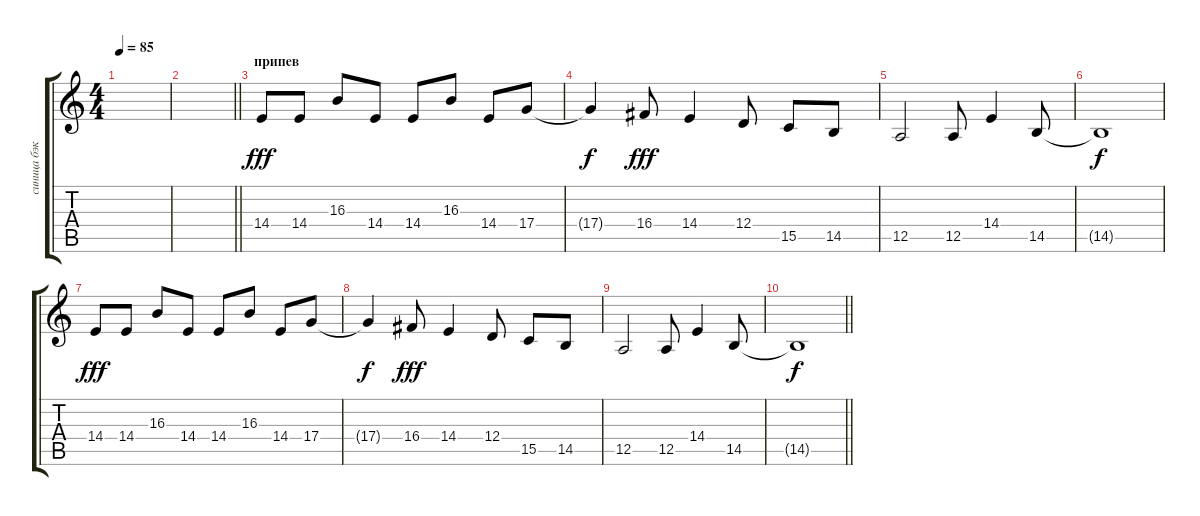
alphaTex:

\track ("синица бэквокал" "синица бэк") {instrument lead3calliope}
\staff {score tabs}
\tuning (E4 B3 G3 D3 A2 E2) {hide}
\ts (4 4)
\tempo 85
\clef g2
\ks c
|
\barLineRight lightlight
|
\section ("" "припев")
14.4.8{dy fff} 14.4.8 16.3.8 14.4.8 14.4.8 16.3.8 14.4.8 17.4.8 |
17.4{t}.4{dy f} 16.4.8{dy fff} 14.4.4 12.4.8 15.5.8 14.5.8 |
12.5.2 12.5.8 14.4.4 14.5.8 |
14.5{t}.1{dy f} |
14.4.8{dy fff} 14.4.8 16.3.8 14.4.8 14.4.8 16.3.8 14.4.8 17.4.8 |
17.4{t}.4{dy f} 16.4.8{dy fff} 14.4.4 12.4.8 15.5.8 14.5.8 |
12.5.2 12.5.8 14.4.4 14.5.8 |
\barLineRight lightlight
14.5{t}.1{dy f}
